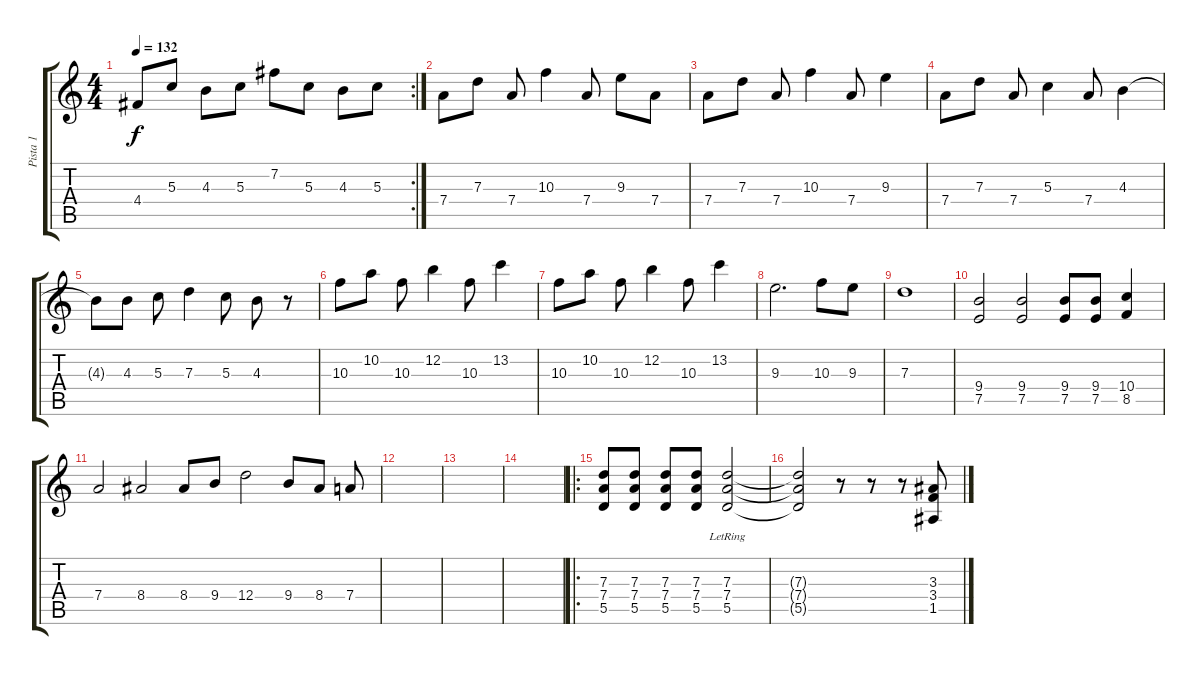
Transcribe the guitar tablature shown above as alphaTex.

\track ("Pista 1" "Pista 1") {instrument electricguitarclean}
\staff {score tabs}
\tuning (E4 B3 G3 D3 A2 E2) {hide}
\rc 2
\ts (4 4)
\tempo 132
\clef g2
\ks c
4.4.8{dy f} 5.3.8 4.3.8 5.3.8 7.2.8 5.3.8 4.3.8 5.3.8 |
7.4.8 7.3.8 7.4.8 10.3.4 7.4.8 9.3.8 7.4.8 |
7.4.8 7.3.8 7.4.8 10.3.4 7.4.8 9.3.4 |
7.4.8 7.3.8 7.4.8 5.3.4 7.4.8 4.3.4 |
4.3{t}.8 4.3.8 5.3.8 7.3.4 5.3.8 4.3.8 r.8 |
10.3.8 10.2.8 10.3.8 12.2.4 10.3.8 13.2.4 |
10.3.8 10.2.8 10.3.8 12.2.4 10.3.8 13.2.4 |
9.3.2{d} 10.3.8 9.3.8 |
7.3.1 |
(9.4 7.5).2 (9.4 7.5).2 (9.4 7.5).8 (9.4 7.5).8 (10.4 8.5).4 |
7.4.2 8.4.2 8.4.8 9.4.8 12.4.2 9.4.8 8.4.8 7.4.8 |
|
|
|
\ro
(7.3 7.4 5.5).8 (7.3 7.4 5.5).8 (7.3 7.4 5.5).8 (7.3 7.4 5.5).8 (7.3{lr} 7.4{lr} 5.5{lr}).2 |
(7.3{t} 7.4{t} 5.5{t}).2 r.8 r.8 r.8 (3.3 3.4 1.5).8
